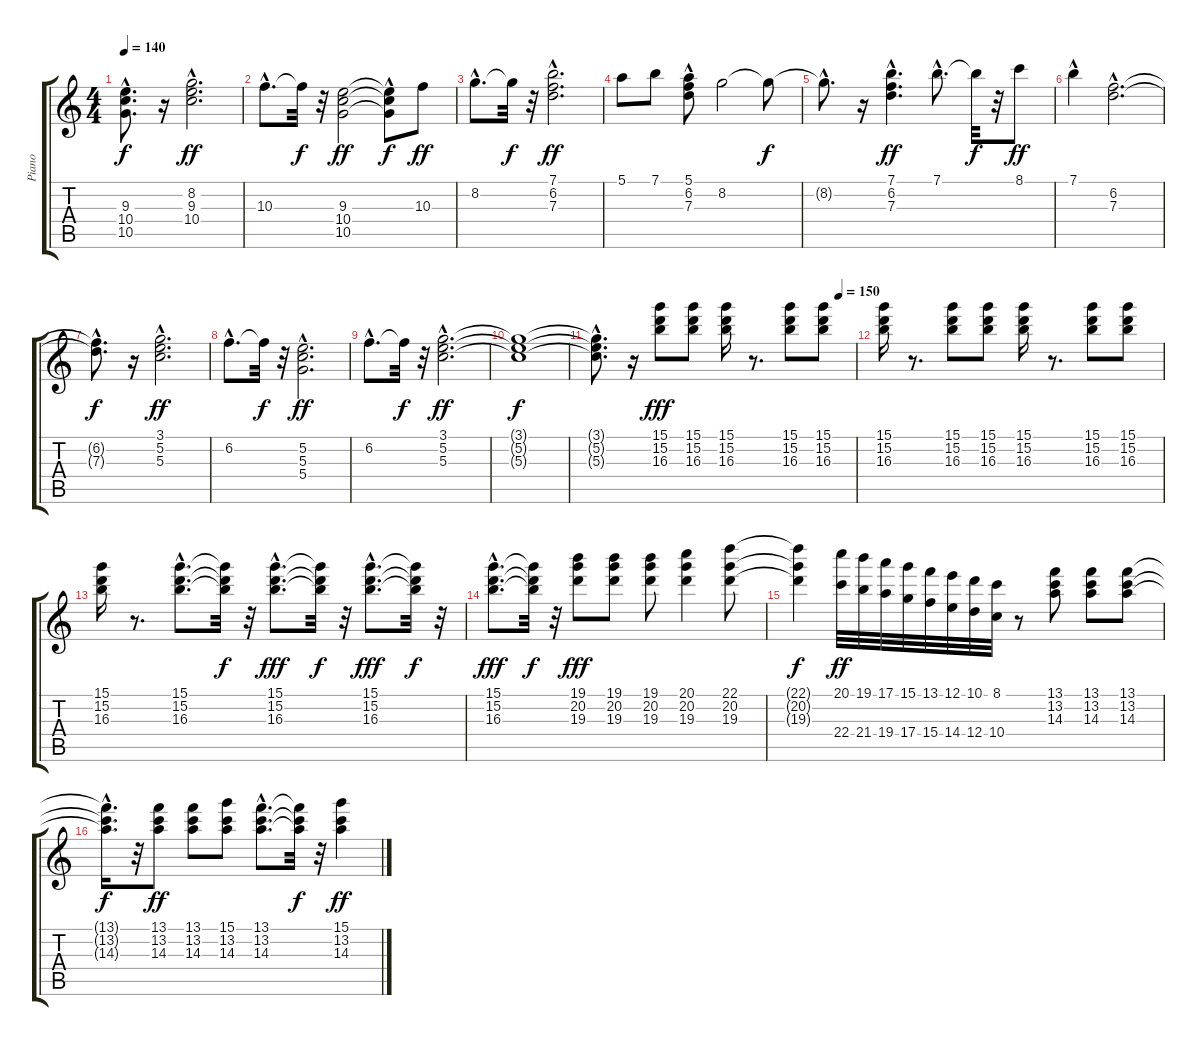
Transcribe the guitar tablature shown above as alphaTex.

\track ("Piano" "Piano") {instrument acousticguitarsteel}
\staff {score tabs}
\tuning (E4 B3 G3 D3 A2 E2) {hide}
\ts (4 4)
\tempo 140
\clef g2
\ks c
(9.3{hac t} 10.4{hac t} 10.5{hac t}).8{d dy f} r.16 (8.2 9.3{hac} 10.4{hac}).2{d dy ff} |
10.3{hac}.8{d} 10.3{t}.32{dy f} r.32 (9.3 10.4 10.5).2{dy ff} (9.3{t} 10.4{hac t} 10.5{hac t}).8{dy f} 10.3.8{dy ff} |
8.2{hac}.8{d} 8.2{t}.32{dy f} r.32 (7.1 6.2{hac} 7.3{hac}).2{d dy ff} |
5.1.8 7.1.8 (5.1 6.2{hac} 7.3{hac}).8 8.2.2 8.2{t}.8{dy f} |
8.2{hac t}.8{d} r.16 (7.1 6.2{hac} 7.3{hac}).4{d dy ff} 7.1{hac}.8{d} 7.1{t}.32{dy f} r.32 8.1.8{dy ff} |
7.1{hac}.4 (6.2{hac} 7.3{hac}).2{d} |
(6.2{hac t} 7.3{hac t}).8{d dy f} r.16 (3.1 5.2{hac} 5.3{hac}).2{d dy ff} |
6.2{hac}.8{d} 6.2{t}.32{dy f} r.32 (5.2 5.3{hac} 5.4{hac}).2{d dy ff} |
6.2{hac}.8{d} 6.2{t}.32{dy f} r.32 (3.1{hac} 5.2{hac} 5.3{hac}).2{d dy ff} |
(3.1{t} 5.2{t} 5.3{t}).1{dy f} |
\tempo (150 0.9375)
(3.1{hac t} 5.2{hac t} 5.3{hac t}).8{d} r.16 (15.1 15.2 16.3).8{dy fff} (15.1 15.2 16.3).8 (15.1 15.2 16.3).16 r.8{d} (15.1 15.2 16.3).8 (15.1 15.2 16.3).8 |
(15.1 15.2 16.3).16 r.8{d} (15.1 15.2 16.3).8 (15.1 15.2 16.3).8 (15.1 15.2 16.3).16 r.8{d} (15.1 15.2 16.3).8 (15.1 15.2 16.3).8 |
(15.1 15.2 16.3).16 r.8{d} (15.1{hac} 15.2{hac} 16.3{hac}).8{d} (15.1{t} 15.2{t} 16.3{t}).32{dy f} r.32 (15.1{hac} 15.2{hac} 16.3{hac}).8{d dy fff} (15.1{t} 15.2{t} 16.3{t}).32{dy f} r.32 (15.1{hac} 15.2{hac} 16.3{hac}).8{d dy fff} (15.1{t} 15.2{t} 16.3{t}).32{dy f} r.32 |
(15.1{hac} 15.2{hac} 16.3{hac}).8{d dy fff} (15.1{t} 15.2{t} 16.3{t}).32{dy f} r.32 (19.1 20.2 19.3).8{dy fff} (19.1 20.2 19.3).8 (19.1 20.2 19.3).8 (20.1 20.2 19.3).4 (22.1 20.2 19.3).8 |
(22.1{t} 20.2{t} 19.3{t}).4{dy f} (20.1 22.4).32{dy ff} (19.1 21.4).32 (17.1 19.4).32 (15.1 17.4).32 (13.1 15.4).32 (12.1 14.4).32 (10.1 12.4).32 (8.1 10.4).32 r.8 (13.1 13.2 14.3).8 (13.1 13.2 14.3).8 (13.1 13.2 14.3).8 |
(13.1{hac t} 13.2{hac t} 14.3{hac t}).16{d dy f} r.32 (13.1 13.2 14.3).8{dy ff} (13.1 13.2 14.3).8 (15.1 13.2 14.3).8 (13.1{hac} 13.2{hac} 14.3{hac}).8{d} (13.1{t} 13.2{t} 14.3{t}).32{dy f} r.32 (15.1 13.2 14.3).4{dy ff}
